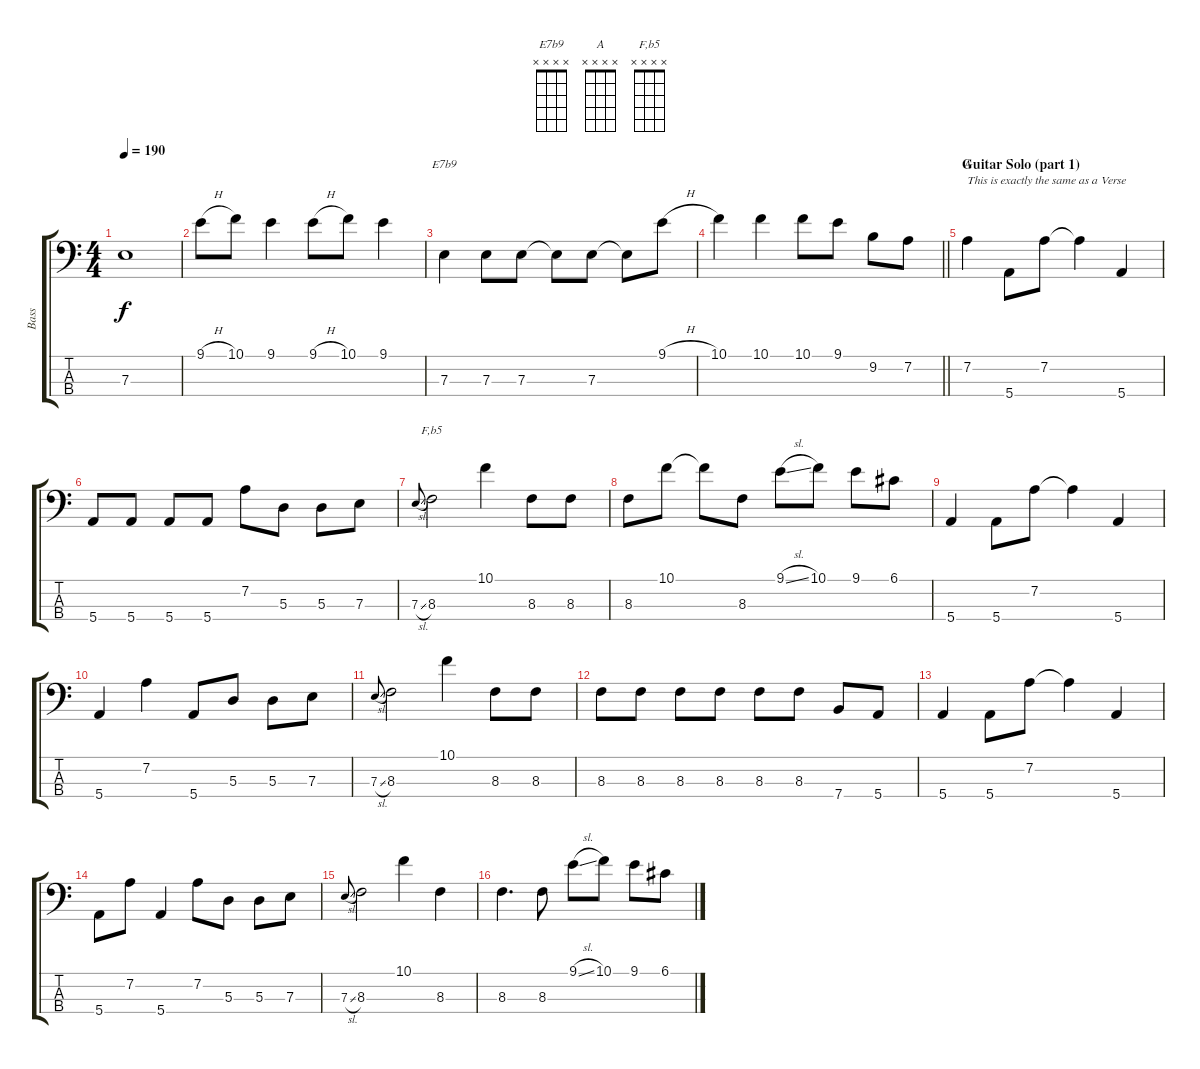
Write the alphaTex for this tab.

\track ("Bass" "Bass") {instrument electricbasspick}
\staff {score tabs}
\tuning (G2 D2 A1 E1) {hide}
\chord ("E7b9" x x x x)
\chord ("A" x x x x)
\chord ("F,b5" x x x x)
\ts (4 4)
\tempo 190
\clef f4
\ks aminor
7.3.1{dy f} |
9.1{h}.8 10.1.8 9.1.4 9.1{h}.8 10.1.8 9.1.4 |
7.3.4{ch "E7b9"} 7.3.8 7.3.8 7.3{t}.8 7.3.8 7.3{t}.8 9.1{h}.8 |
\barLineRight lightlight
10.1.4 10.1.4 10.1.8 9.1.8 9.2.8 7.2.8 |
\section ("" "Guitar Solo (part 1)")
7.2.4{ch "A" txt "This is exactly the same as a Verse"} 5.4.8 7.2.8 7.2{t}.4 5.4.4 |
5.4.8 5.4.8 5.4.8 5.4.8 7.2.8 5.3.8 5.3.8 7.3.8 |
7.3{sl}.8{gr onbeat} 8.3.2{ch "F,b5"} 10.1.4 8.3.8 8.3.8 |
8.3.8 10.1.8 10.1{t}.8 8.3.8 9.1{sl}.8 10.1.8 9.1.8 6.1.8 |
5.4.4 5.4.8 7.2.8 7.2{t}.4 5.4.4 |
5.4.4 7.2.4 5.4.8 5.3.8 5.3.8 7.3.8 |
7.3{sl}.8{gr onbeat} 8.3.2 10.1.4 8.3.8 8.3.8 |
8.3.8 8.3.8 8.3.8 8.3.8 8.3.8 8.3.8 7.4.8 5.4.8 |
5.4.4 5.4.8 7.2.8 7.2{t}.4 5.4.4 |
5.4.8 7.2.8 5.4.4 7.2.8 5.3.8 5.3.8 7.3.8 |
7.3{sl}.8{gr onbeat} 8.3.2 10.1.4 8.3.4 |
8.3.4{d} 8.3.8 9.1{sl}.8 10.1.8 9.1.8 6.1.8
